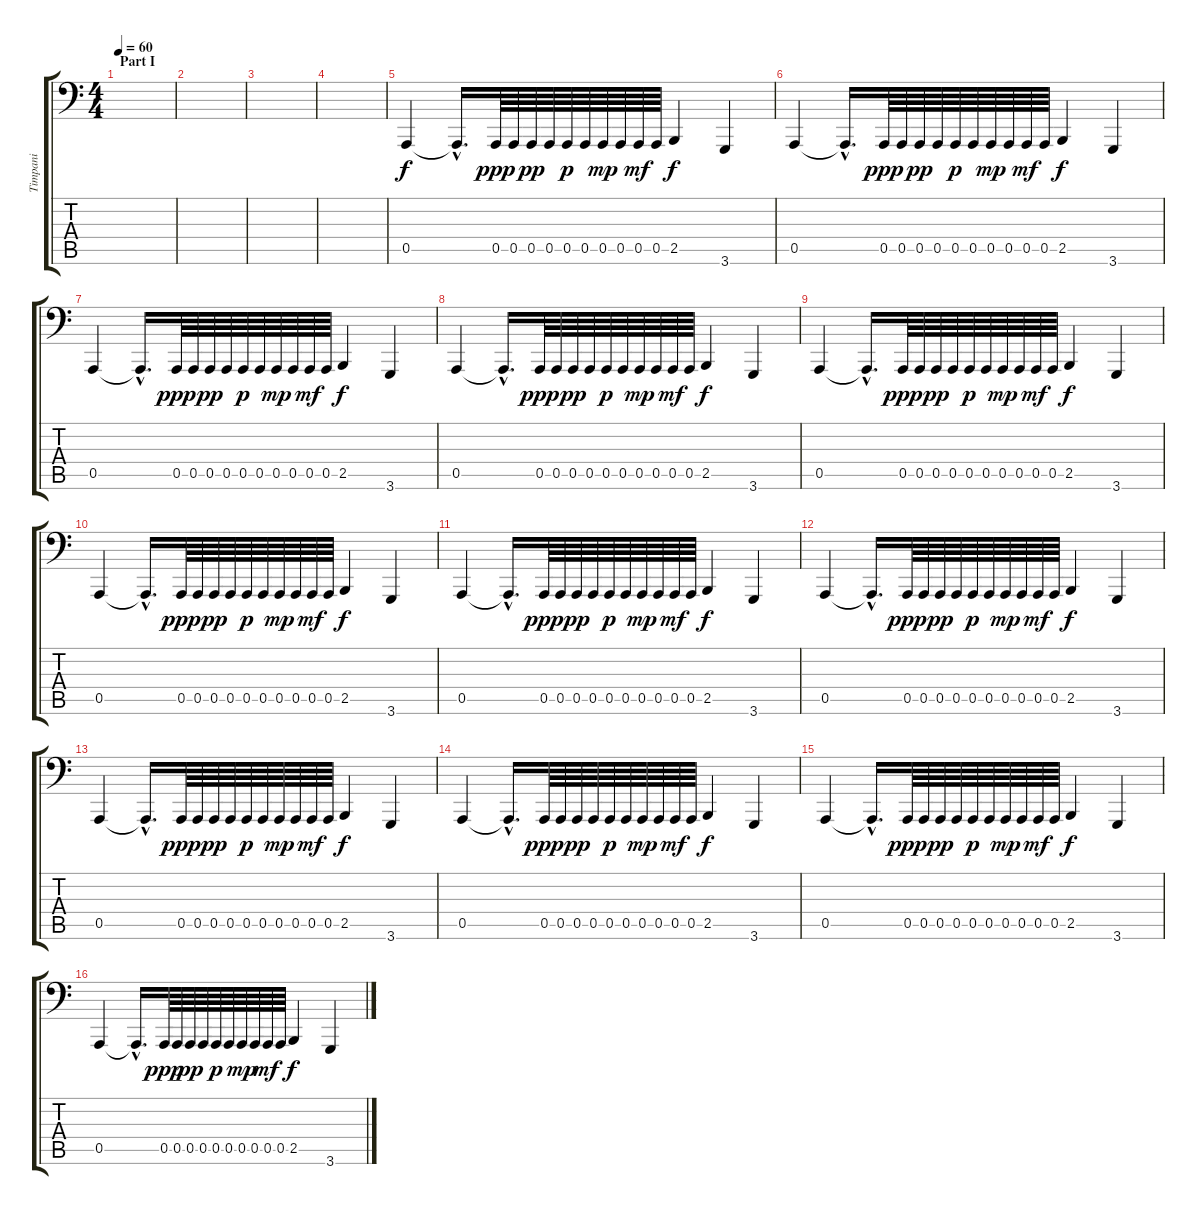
\track ("Timpani" "Timpani") {instrument timpani}
\staff {score tabs}
\tuning (E3 B2 G2 D2 A1 E1) {hide}
\ts (4 4)
\section ("" "Part I")
\tempo 60
\clef f4
\ks c
|
|
|
|
0.5.4 0.5{hac t}.16{d} 0.5.64{dy ppp} 0.5.64 0.5.64{dy pp} 0.5.64 0.5.64{dy p} 0.5.64 0.5.64{dy mp} 0.5.64 0.5.64{dy mf} 0.5.64 2.5.4{dy f} 3.6.4 |
0.5.4 0.5{hac t}.16{d} 0.5.64{dy ppp} 0.5.64 0.5.64{dy pp} 0.5.64 0.5.64{dy p} 0.5.64 0.5.64{dy mp} 0.5.64 0.5.64{dy mf} 0.5.64 2.5.4{dy f} 3.6.4 |
0.5.4 0.5{hac t}.16{d} 0.5.64{dy ppp} 0.5.64 0.5.64{dy pp} 0.5.64 0.5.64{dy p} 0.5.64 0.5.64{dy mp} 0.5.64 0.5.64{dy mf} 0.5.64 2.5.4{dy f} 3.6.4 |
0.5.4 0.5{hac t}.16{d} 0.5.64{dy ppp} 0.5.64 0.5.64{dy pp} 0.5.64 0.5.64{dy p} 0.5.64 0.5.64{dy mp} 0.5.64 0.5.64{dy mf} 0.5.64 2.5.4{dy f} 3.6.4 |
0.5.4 0.5{hac t}.16{d} 0.5.64{dy ppp} 0.5.64 0.5.64{dy pp} 0.5.64 0.5.64{dy p} 0.5.64 0.5.64{dy mp} 0.5.64 0.5.64{dy mf} 0.5.64 2.5.4{dy f} 3.6.4 |
0.5.4 0.5{hac t}.16{d} 0.5.64{dy ppp} 0.5.64 0.5.64{dy pp} 0.5.64 0.5.64{dy p} 0.5.64 0.5.64{dy mp} 0.5.64 0.5.64{dy mf} 0.5.64 2.5.4{dy f} 3.6.4 |
0.5.4 0.5{hac t}.16{d} 0.5.64{dy ppp} 0.5.64 0.5.64{dy pp} 0.5.64 0.5.64{dy p} 0.5.64 0.5.64{dy mp} 0.5.64 0.5.64{dy mf} 0.5.64 2.5.4{dy f} 3.6.4 |
0.5.4 0.5{hac t}.16{d} 0.5.64{dy ppp} 0.5.64 0.5.64{dy pp} 0.5.64 0.5.64{dy p} 0.5.64 0.5.64{dy mp} 0.5.64 0.5.64{dy mf} 0.5.64 2.5.4{dy f} 3.6.4 |
0.5.4 0.5{hac t}.16{d} 0.5.64{dy ppp} 0.5.64 0.5.64{dy pp} 0.5.64 0.5.64{dy p} 0.5.64 0.5.64{dy mp} 0.5.64 0.5.64{dy mf} 0.5.64 2.5.4{dy f} 3.6.4 |
0.5.4 0.5{hac t}.16{d} 0.5.64{dy ppp} 0.5.64 0.5.64{dy pp} 0.5.64 0.5.64{dy p} 0.5.64 0.5.64{dy mp} 0.5.64 0.5.64{dy mf} 0.5.64 2.5.4{dy f} 3.6.4 |
0.5.4 0.5{hac t}.16{d} 0.5.64{dy ppp} 0.5.64 0.5.64{dy pp} 0.5.64 0.5.64{dy p} 0.5.64 0.5.64{dy mp} 0.5.64 0.5.64{dy mf} 0.5.64 2.5.4{dy f} 3.6.4 |
0.5.4 0.5{hac t}.16{d} 0.5.64{dy ppp} 0.5.64 0.5.64{dy pp} 0.5.64 0.5.64{dy p} 0.5.64 0.5.64{dy mp} 0.5.64 0.5.64{dy mf} 0.5.64 2.5.4{dy f} 3.6.4
